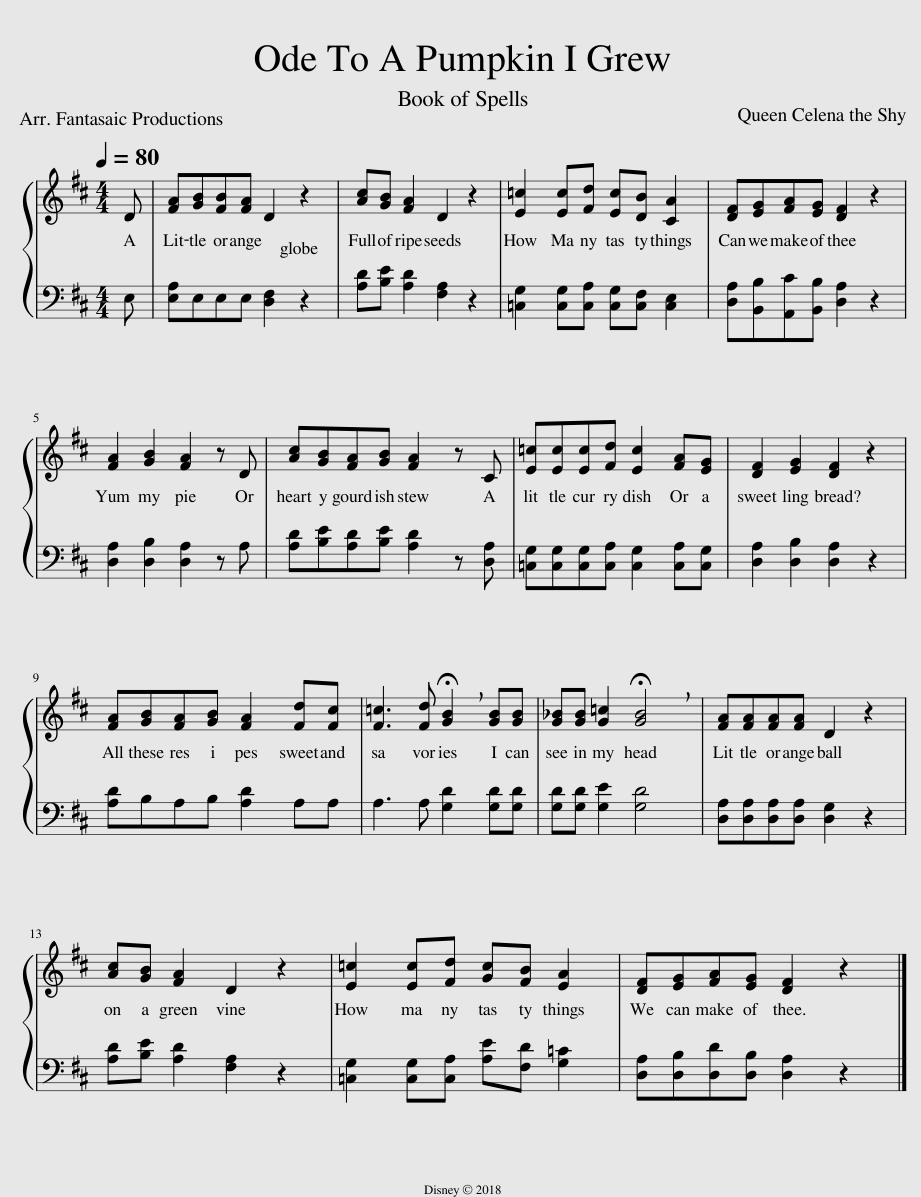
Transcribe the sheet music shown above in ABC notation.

X:1
%%score { 1 | 2 }
L:1/8
Q:1/4=80
M:4/4
I:linebreak $
K:D
V:1 treble
V:2 bass
V:1
 D | [FA][GB][FB][FA] D2 z2 | [Ac][GB] [FA]2 D2 z2 | [E=c]2 [Ec][Fd] [Ec][DB] [CA]2 | [DF][EG][FA][EG] [DF]2 z2 |$ %5
 [FA]2 [GB]2 [FA]2 z D | [Ac][GB][FA][GB] [FA]2 z C | [E=c][Ec][Ec][Fd] [Ec]2 [FA][EG] | [DF]2 [EG]2 [DF]2 z2 |$ [FA][GB][FA][GB] [FA]2 [Fd][Fc] | %10
 [F=c]3 [Fd] !breath!!fermata![GB]2 [GB][GB] | [G_B][GB] [G=c]2 !breath!!fermata![GB]4 | [FA][FA][FA][FA] D2 z2 |$ [Ac][GB] [FA]2 D2 z2 | [E=c]2 [Ec][Fd] [Gc][FB] [EA]2 | %15
 [DF][EG][FA][EG] [DF]2 z2 |] %16
V:2
 E, | [E,A,]E,E,E, [D,F,]2 z2 | [A,D][B,E] [A,D]2 [F,A,]2 z2 | [=C,G,]2 [C,G,][C,A,] [C,G,][C,F,] [C,E,]2 | [D,A,][B,,B,][A,,C][B,,B,] [D,A,]2 z2 |$ %5
 [D,A,]2 [D,B,]2 [D,A,]2 z A, | [A,D][B,E][A,D][B,E] [A,D]2 z [D,A,] | [=C,G,][C,G,][C,G,][C,A,] [C,G,]2 [C,A,][C,G,] | [D,A,]2 [D,B,]2 [D,A,]2 z2 |$ [A,D]B,A,B, [A,D]2 A,A, | %10
 A,3 A, [G,D]2 [G,D][G,D] | [G,D][G,D] [G,E]2 [G,D]4 | [D,A,][D,A,][D,A,][D,A,] [D,G,]2 z2 |$ [A,D][B,E] [A,D]2 [F,A,]2 z2 | [=C,G,]2 [C,G,][C,A,] [A,E][F,D] [G,=C]2 | %15
 [D,A,][D,B,][D,D][D,B,] [D,A,]2 z2 |] %16
